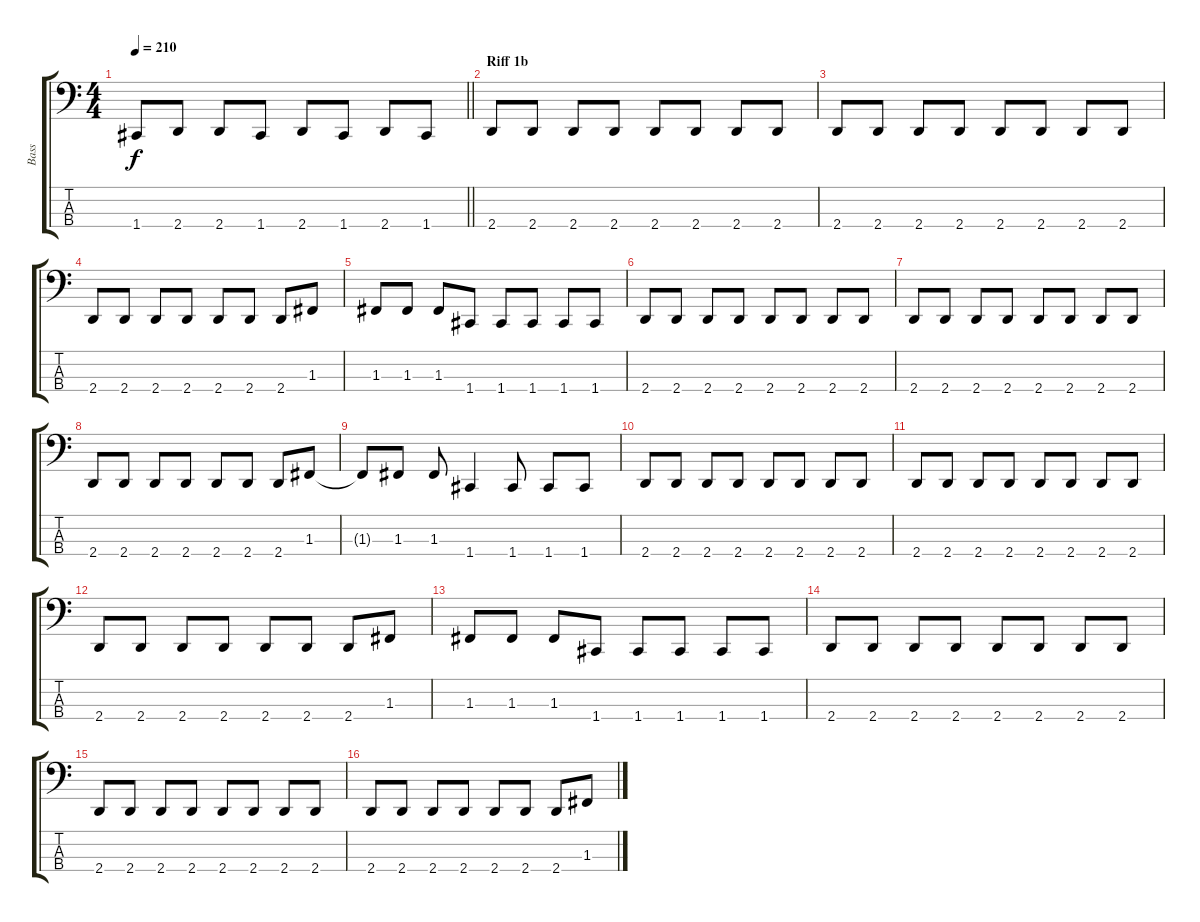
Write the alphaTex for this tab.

\track ("Bass" "Bass") {instrument electricbassfinger}
\staff {score tabs}
\tuning (Eb2 Bb1 F1 C1) {hide}
\ts (4 4)
\tempo 210
\clef f4
\barLineRight lightlight
\ks c
1.4{t}.8{dy f} 2.4.8 2.4.8 1.4.8 2.4.8 1.4.8 2.4.8 1.4.8 |
\section ("" "Riff 1b")
2.4.8 2.4.8 2.4.8 2.4.8 2.4.8 2.4.8 2.4.8 2.4.8 |
2.4.8 2.4.8 2.4.8 2.4.8 2.4.8 2.4.8 2.4.8 2.4.8 |
2.4.8 2.4.8 2.4.8 2.4.8 2.4.8 2.4.8 2.4.8 1.3.8 |
1.3.8 1.3.8 1.3.8 1.4.8 1.4.8 1.4.8 1.4.8 1.4.8 |
2.4.8 2.4.8 2.4.8 2.4.8 2.4.8 2.4.8 2.4.8 2.4.8 |
2.4.8 2.4.8 2.4.8 2.4.8 2.4.8 2.4.8 2.4.8 2.4.8 |
2.4.8 2.4.8 2.4.8 2.4.8 2.4.8 2.4.8 2.4.8 1.3.8 |
1.3{t}.8 1.3.8 1.3.8 1.4.4 1.4.8 1.4.8 1.4.8 |
2.4.8 2.4.8 2.4.8 2.4.8 2.4.8 2.4.8 2.4.8 2.4.8 |
2.4.8 2.4.8 2.4.8 2.4.8 2.4.8 2.4.8 2.4.8 2.4.8 |
2.4.8 2.4.8 2.4.8 2.4.8 2.4.8 2.4.8 2.4.8 1.3.8 |
1.3.8 1.3.8 1.3.8 1.4.8 1.4.8 1.4.8 1.4.8 1.4.8 |
2.4.8 2.4.8 2.4.8 2.4.8 2.4.8 2.4.8 2.4.8 2.4.8 |
2.4.8 2.4.8 2.4.8 2.4.8 2.4.8 2.4.8 2.4.8 2.4.8 |
2.4.8 2.4.8 2.4.8 2.4.8 2.4.8 2.4.8 2.4.8 1.3.8
